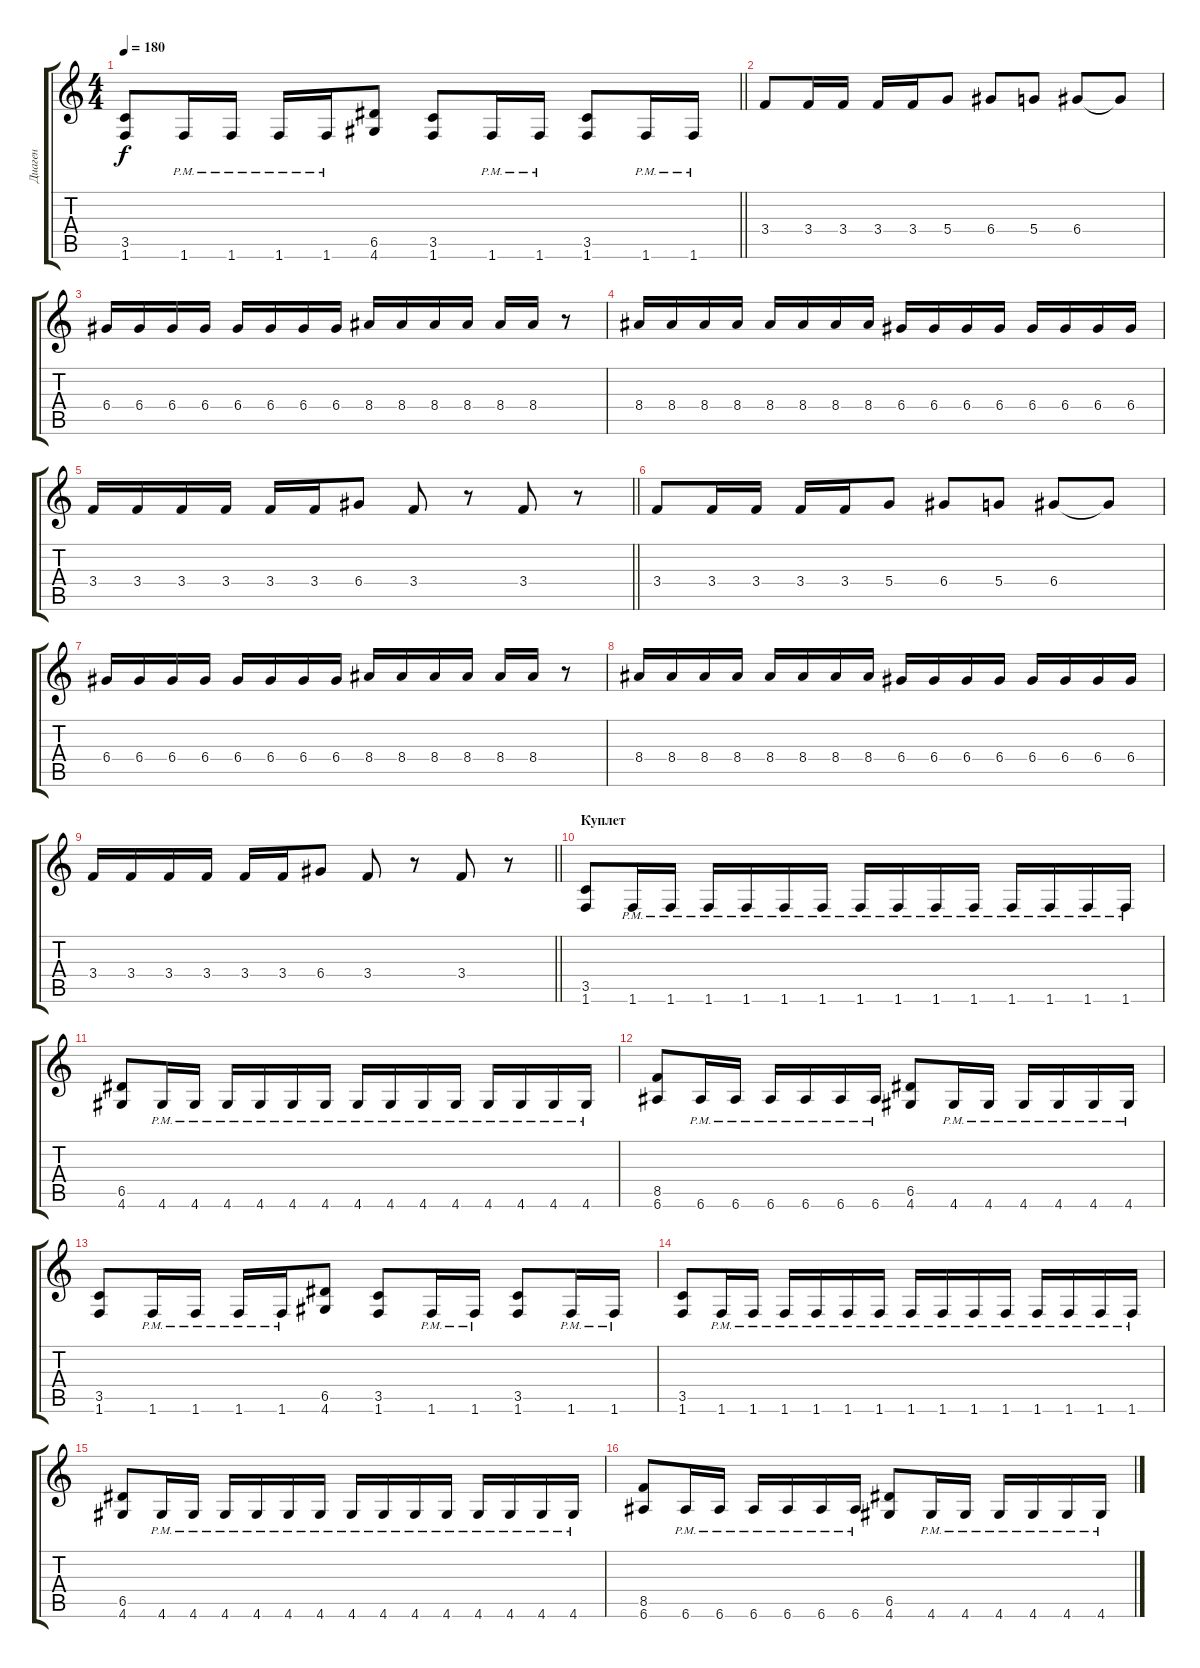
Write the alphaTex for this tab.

\track ("Диаген" "Диаген") {instrument overdrivenguitar}
\staff {score tabs}
\tuning (E4 B3 G3 D3 A2 E2) {hide}
\ts (4 4)
\tempo 180
\clef g2
\barLineRight lightlight
\ks c
(3.5 1.6).8{dy f} 1.6{pm}.16 1.6{pm}.16 1.6{pm}.16 1.6{pm}.16 (6.5 4.6).8 (3.5 1.6).8 1.6{pm}.16 1.6{pm}.16 (3.5 1.6).8 1.6{pm}.16 1.6{pm}.16 |
\section ("" "")
3.4.8 3.4.16 3.4.16 3.4.16 3.4.16 5.4.8 6.4.8 5.4.8 6.4.8 6.4{t}.8 |
6.4.16 6.4.16 6.4.16 6.4.16 6.4.16 6.4.16 6.4.16 6.4.16 8.4.16 8.4.16 8.4.16 8.4.16 8.4.16 8.4.16 r.8 |
8.4.16 8.4.16 8.4.16 8.4.16 8.4.16 8.4.16 8.4.16 8.4.16 6.4.16 6.4.16 6.4.16 6.4.16 6.4.16 6.4.16 6.4.16 6.4.16 |
\barLineRight lightlight
3.4.16 3.4.16 3.4.16 3.4.16 3.4.16 3.4.16 6.4.8 3.4.8 r.8 3.4.8 r.8 |
3.4.8 3.4.16 3.4.16 3.4.16 3.4.16 5.4.8 6.4.8 5.4.8 6.4.8 6.4{t}.8 |
6.4.16 6.4.16 6.4.16 6.4.16 6.4.16 6.4.16 6.4.16 6.4.16 8.4.16 8.4.16 8.4.16 8.4.16 8.4.16 8.4.16 r.8 |
8.4.16 8.4.16 8.4.16 8.4.16 8.4.16 8.4.16 8.4.16 8.4.16 6.4.16 6.4.16 6.4.16 6.4.16 6.4.16 6.4.16 6.4.16 6.4.16 |
\barLineRight lightlight
3.4.16 3.4.16 3.4.16 3.4.16 3.4.16 3.4.16 6.4.8 3.4.8 r.8 3.4.8 r.8 |
\section ("" "Куплет")
(3.5 1.6).8 1.6{pm}.16 1.6{pm}.16 1.6{pm}.16 1.6{pm}.16 1.6{pm}.16 1.6{pm}.16 1.6{pm}.16 1.6{pm}.16 1.6{pm}.16 1.6{pm}.16 1.6{pm}.16 1.6{pm}.16 1.6{pm}.16 1.6{pm}.16 |
(6.5 4.6).8 4.6{pm}.16 4.6{pm}.16 4.6{pm}.16 4.6{pm}.16 4.6{pm}.16 4.6{pm}.16 4.6{pm}.16 4.6{pm}.16 4.6{pm}.16 4.6{pm}.16 4.6{pm}.16 4.6{pm}.16 4.6{pm}.16 4.6{pm}.16 |
(8.5 6.6).8 6.6{pm}.16 6.6{pm}.16 6.6{pm}.16 6.6{pm}.16 6.6{pm}.16 6.6{pm}.16 (6.5 4.6).8 4.6{pm}.16 4.6{pm}.16 4.6{pm}.16 4.6{pm}.16 4.6{pm}.16 4.6{pm}.16 |
(3.5 1.6).8 1.6{pm}.16 1.6{pm}.16 1.6{pm}.16 1.6{pm}.16 (6.5 4.6).8 (3.5 1.6).8 1.6{pm}.16 1.6{pm}.16 (3.5 1.6).8 1.6{pm}.16 1.6{pm}.16 |
(3.5 1.6).8 1.6{pm}.16 1.6{pm}.16 1.6{pm}.16 1.6{pm}.16 1.6{pm}.16 1.6{pm}.16 1.6{pm}.16 1.6{pm}.16 1.6{pm}.16 1.6{pm}.16 1.6{pm}.16 1.6{pm}.16 1.6{pm}.16 1.6{pm}.16 |
(6.5 4.6).8 4.6{pm}.16 4.6{pm}.16 4.6{pm}.16 4.6{pm}.16 4.6{pm}.16 4.6{pm}.16 4.6{pm}.16 4.6{pm}.16 4.6{pm}.16 4.6{pm}.16 4.6{pm}.16 4.6{pm}.16 4.6{pm}.16 4.6{pm}.16 |
(8.5 6.6).8 6.6{pm}.16 6.6{pm}.16 6.6{pm}.16 6.6{pm}.16 6.6{pm}.16 6.6{pm}.16 (6.5 4.6).8 4.6{pm}.16 4.6{pm}.16 4.6{pm}.16 4.6{pm}.16 4.6{pm}.16 4.6{pm}.16
